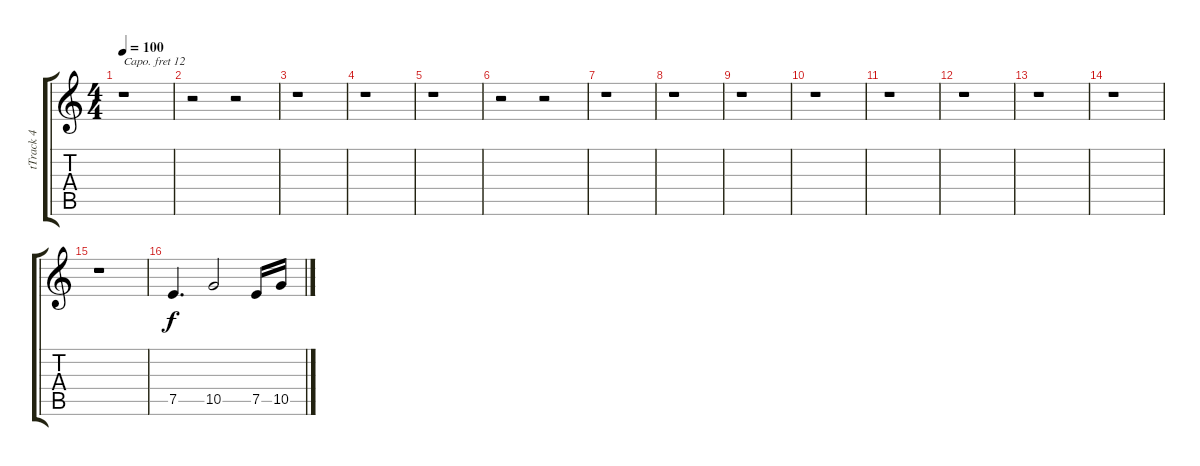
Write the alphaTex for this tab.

\track ("tTrack 4" "tTrack 4") {instrument trumpet}
\staff {score tabs}
\capo 12
\tuning (E4 B3 G3 D3 A2 E2) {hide}
\ts (4 4)
\tempo 100
\clef g2
\ks c
r.1{dy f} |
r.2 r.2 |
r.1 |
r.1 |
r.1 |
r.2 r.2 |
r.1 |
r.1 |
r.1 |
r.1 |
r.1 |
r.1 |
r.1 |
r.1 |
r.1 |
7.5.4{d} 10.5.2 7.5.16 10.5.16
